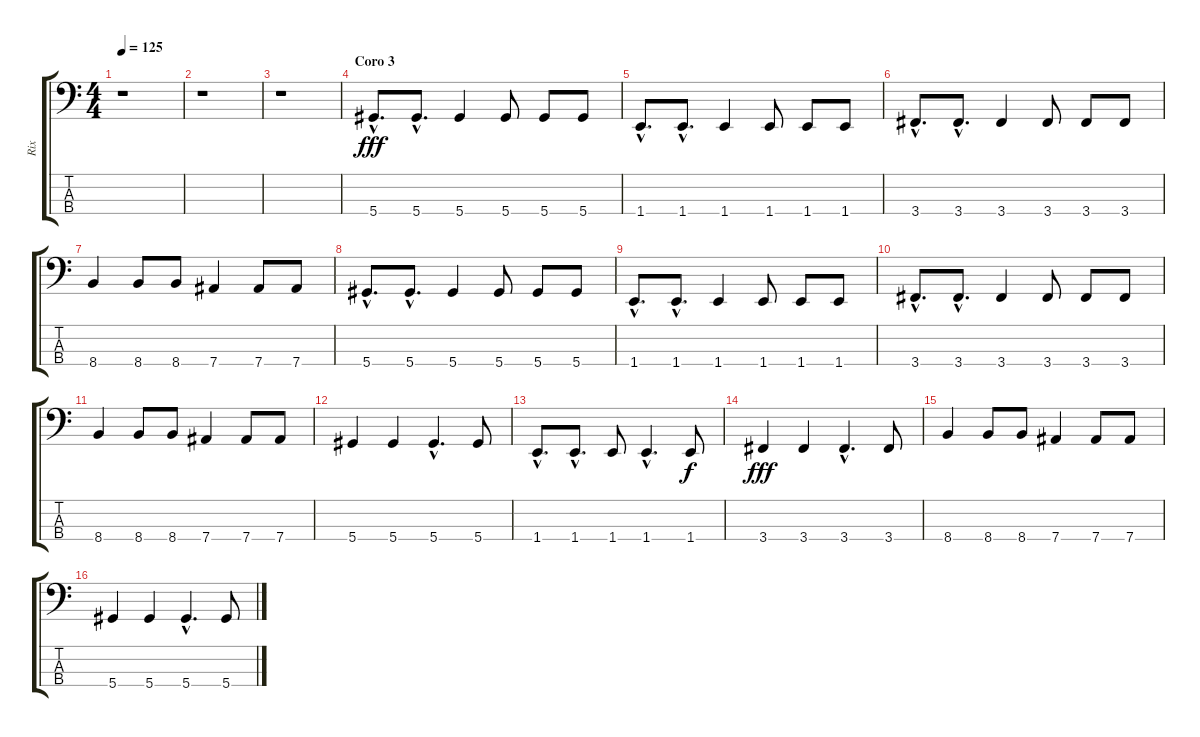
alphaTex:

\track ("Rix" "Rix") {instrument electricbasspick}
\staff {score tabs}
\tuning (Gb2 Db2 Ab1 Eb1) {hide}
\ts (4 4)
\tempo 125
\clef f4
\ks c
r.1{dy f} |
r.1 |
r.1 |
\section ("" "Coro 3")
5.4{hac}.8{d dy fff volume 16} 5.4{hac}.8{d} 5.4.4 5.4.8 5.4.8 5.4.8 |
1.4{hac}.8{d} 1.4{hac}.8{d} 1.4.4 1.4.8 1.4.8 1.4.8 |
3.4{hac}.8{d} 3.4{hac}.8{d} 3.4.4 3.4.8 3.4.8 3.4.8 |
8.4.4 8.4.8 8.4.8 7.4.4 7.4.8 7.4.8 |
5.4{hac}.8{d} 5.4{hac}.8{d} 5.4.4 5.4.8 5.4.8 5.4.8 |
1.4{hac}.8{d} 1.4{hac}.8{d} 1.4.4 1.4.8 1.4.8 1.4.8 |
3.4{hac}.8{d} 3.4{hac}.8{d} 3.4.4 3.4.8 3.4.8 3.4.8 |
8.4.4 8.4.8 8.4.8 7.4.4 7.4.8 7.4.8 |
5.4.4 5.4.4 5.4{hac}.4{d} 5.4.8 |
1.4{hac}.8{d} 1.4{hac}.8{d} 1.4.8 1.4{hac}.4{d} 1.4.8{dy f} |
3.4.4{dy fff} 3.4.4 3.4{hac}.4{d} 3.4.8 |
8.4.4 8.4.8 8.4.8 7.4.4 7.4.8 7.4.8 |
5.4.4 5.4.4 5.4{hac}.4{d} 5.4.8
